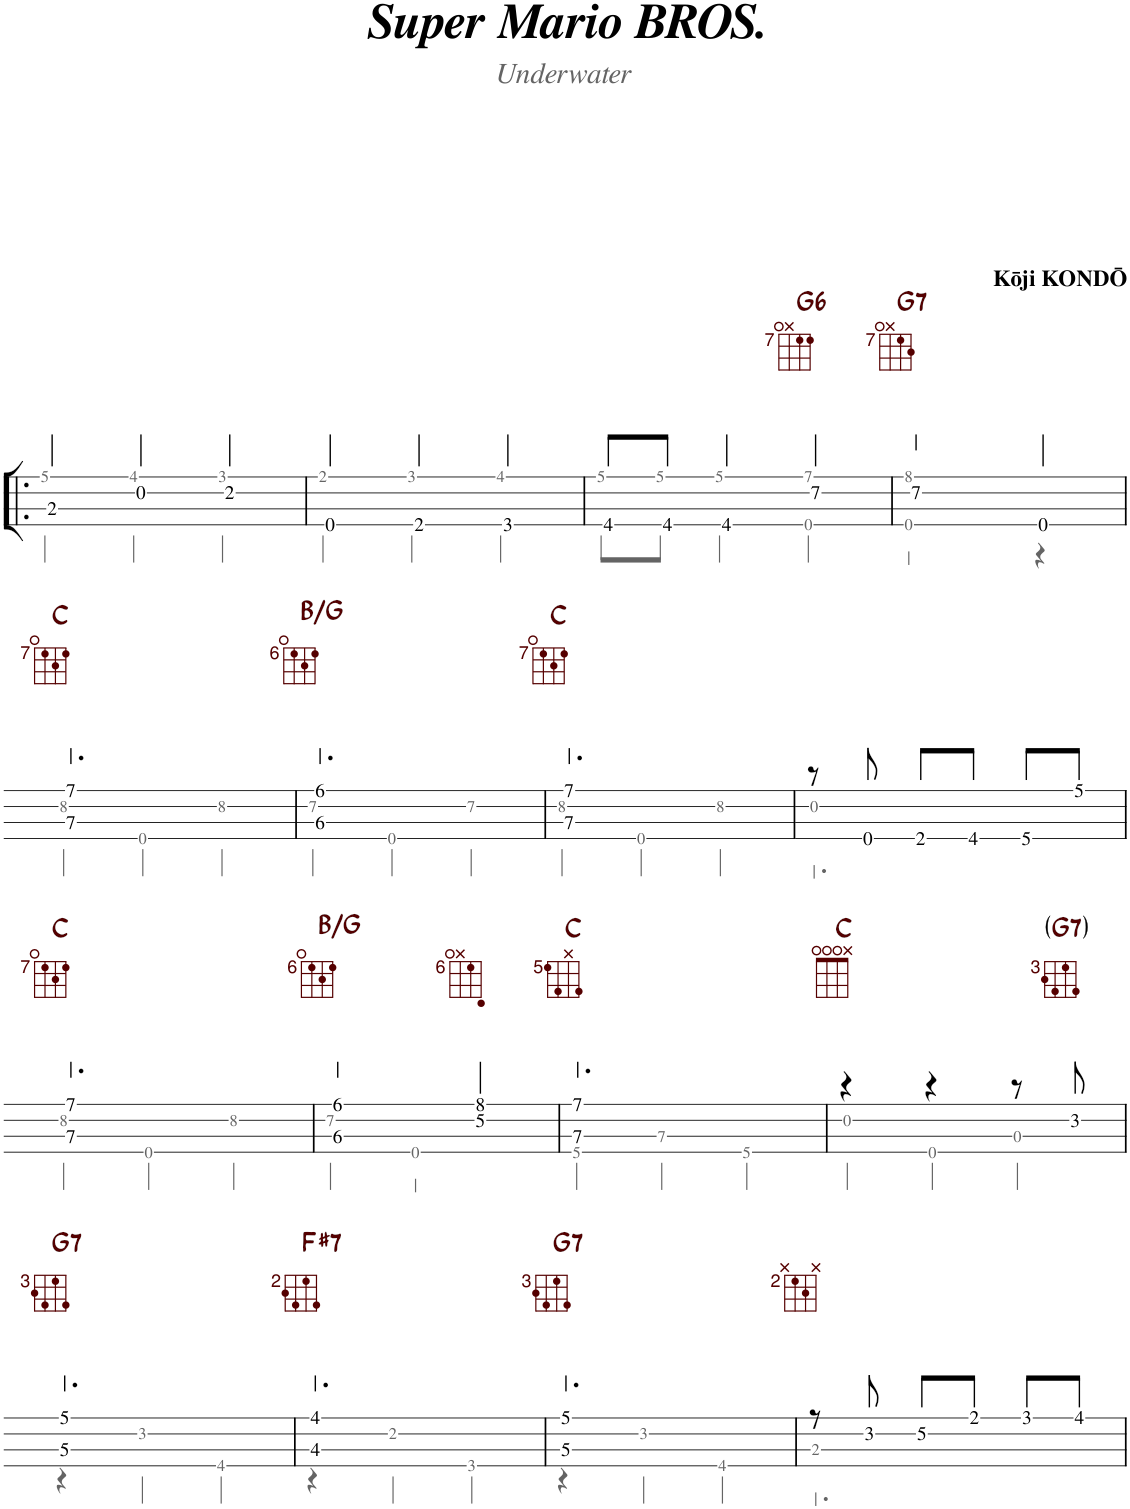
**kern	**harte
*part1	*part1
*staff1	*
*I"Ukulélé [Tablature]	*
*stria4	*
*k[]	*
*M3/4	*
=1!|:	=1!|:
*^	*
4d/	4dd!i\	.
4e/	4cc#X!i\	.
4f#X/	4ccn!i\	.
=2	=2	=2
4g/	4b!i\	.
4a/	4cc!i\	.
4a#X/	4cc#X!i\	.
=3	=3	=3
*	*^	*
8b/L	8dd!i\L	2ryy	.
8b/J	8dd!i\J	.	.
4b/	4dd!i\	.	.
!	!	!	!LO:H:kt=6
4b/	4ee!i\	4g!i	G:maj6
=4	=4	=4	=4
!	!	!	!LO:H:kt=7
2b/	2ff!i\	2g!i	G:7
4g/	4r	4ryy	.
*	*v	*v	*
!!LO:LB:g=z
=5	=5	=5
2.g/ 2.ee/	4cc!i\	C:maj
.	4g!i\	.
.	4cc!i\	.
=6	=6	=6
2.f#X/ 2.dd#X/	4b!i\	B:maj/b6
.	4g!i\	.
.	4b!i\	.
=7	=7	=7
2.g/ 2.ee/	4cc!i\	C:maj
.	4g!i\	.
.	4cc!i\	.
=8	=8	=8
8r	2.e!i\	.
8g/	.	.
8a/L	.	.
8b/J	.	.
8cc/L	.	.
8dd/J	.	.
!!LO:LB:g=z	!!
=9	=9	=9
2.g/ 2.ee/	4cc!i\	C:maj
.	4g!i\	.
.	4cc!i\	.
=10	=10	=10
2f#X/ 2dd#X/	4b!i\	B:maj/b6
.	2g!i\	.
4a/ 4ff/	.	.
=11	=11	=11
2.g/ 2.ee/	4cc!i\	C:maj
.	4g!i\	.
.	4cc!i\	.
=12	=12	=12
4r	4e!i\	C:maj
4r	4g!i\	.
8r	4c!i\	.
!	!	!LO:H:kt=7
8g/	.	G:7
!!LO:LB:g=z	!!
=13	=13	=13
!	!	!LO:H:kt=7
2.f/ 2.dd/	4r	G:7
.	4g!i\	.
.	4b!i\	.
=14	=14	=14
!	!	!LO:H:kt=7
2.e/ 2.cc#X/	4r	F#:7
.	4f#X!i\	.
.	4a#X!i\	.
=15	=15	=15
!	!	!LO:H:kt=7
2.f/ 2.dd/	4r	G:7
.	4g!i\	.
.	4b!i\	.
=16	=16	=16
8r	2.d!i\	.
8g/	.	.
8a/L	.	.
8b/J	.	.
8cc/L	.	.
8cc#X/J	.	.
*v	*v	*
=	=
*-	*-
